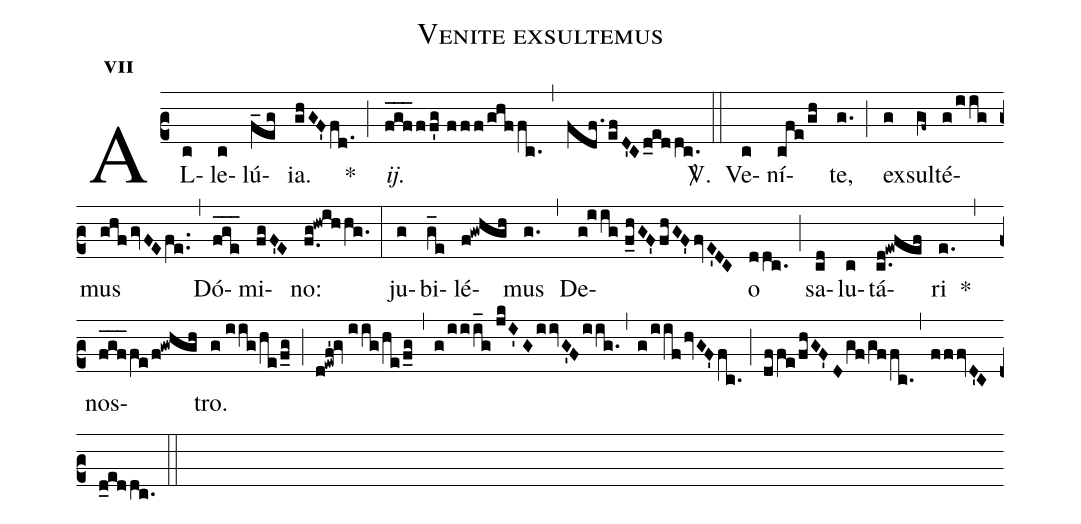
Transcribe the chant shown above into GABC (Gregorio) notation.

name:Venite exsultemus;
mode:7;
office-part:Alleluia;
%%
(c2) AL(c)le(c)lú(f_eg)ia.(ghGF'/fd.) *(;) <i>ij.</i>(fgf___/ff'g//fff/ghffc.) (,) (fdf./efD'C/d_eddc.) <sp>V/</sp>.(::) Ve(c)ní(cfe/gh)te,(g.) (;) ex(g)sul(gf~)té(g/iig)mus(ghf/gvFE/fe..) (,) Dó(fge___)mi(fgF'E)no:(f.g!hwihhg.) (:) ju(g)bi(g_e)lé(f!gwhgh)mus(g.) (,) De(g!iig//f_hGF'/fhGF'/fvE'DC)o(ddc.) (;) sa(cd)lu(c)tá(c.d!ewfef)ri(e.) *(,) nos(fgf___/fe/f!gwhgh)tro.(g//iig/he/f_g) (;) (d!ewf'!gv//iig/he/f_g) (,) (g/iii_g//jkI'G/iivG'F/iig.) (,) (g/iif/hvGF'/fc.) (;) (dffe/fhGF'D/gf/gffc.) (,) (fffvD'C/d_eddc.) (::)
